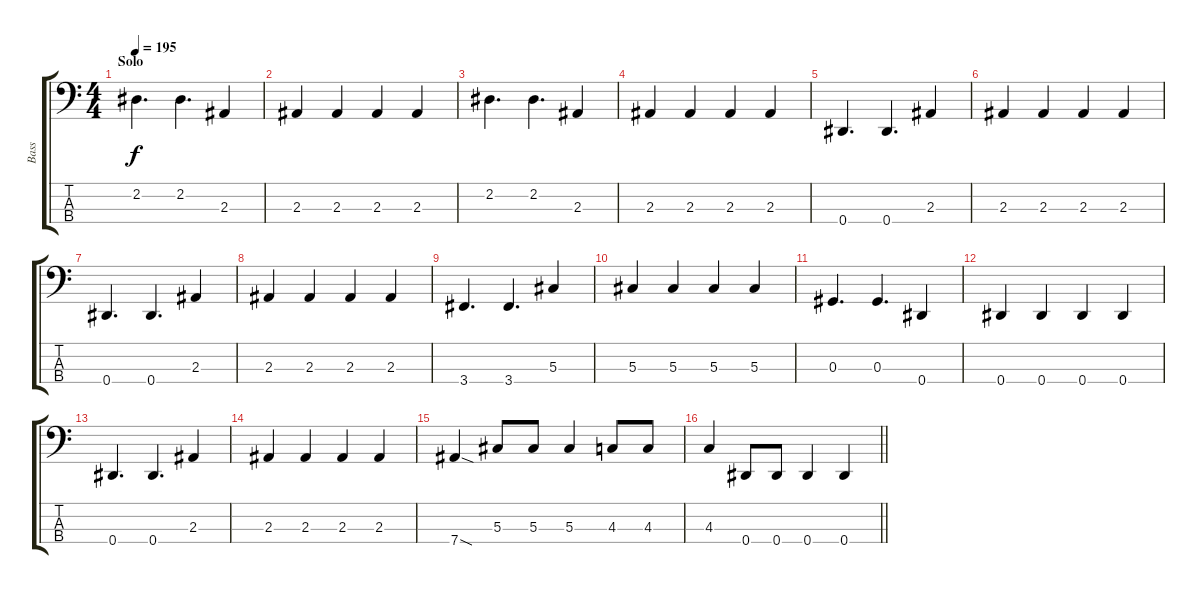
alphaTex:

\track ("Bass" "Bass") {instrument electricbasspick}
\staff {score tabs}
\tuning (Gb2 Db2 Ab1 Eb1) {hide}
\ts (4 4)
\section ("" "Solo")
\tempo 195
\clef f4
\ks c
2.2.4{d dy f} 2.2.4{d} 2.3.4 |
2.3.4 2.3.4 2.3.4 2.3.4 |
2.2.4{d} 2.2.4{d} 2.3.4 |
2.3.4 2.3.4 2.3.4 2.3.4 |
0.4.4{d} 0.4.4{d} 2.3.4 |
2.3.4 2.3.4 2.3.4 2.3.4 |
0.4.4{d} 0.4.4{d} 2.3.4 |
2.3.4 2.3.4 2.3.4 2.3.4 |
3.4.4{d} 3.4.4{d} 5.3.4 |
5.3.4 5.3.4 5.3.4 5.3.4 |
0.3.4{d} 0.3.4{d} 0.4.4 |
0.4.4 0.4.4 0.4.4 0.4.4 |
0.4.4{d} 0.4.4{d} 2.3.4 |
2.3.4 2.3.4 2.3.4 2.3.4 |
7.4{sod}.4 5.3.8 5.3.8 5.3.4 4.3.8 4.3.8 |
\barLineRight lightlight
4.3.4 0.4.8 0.4.8 0.4.4 0.4.4
